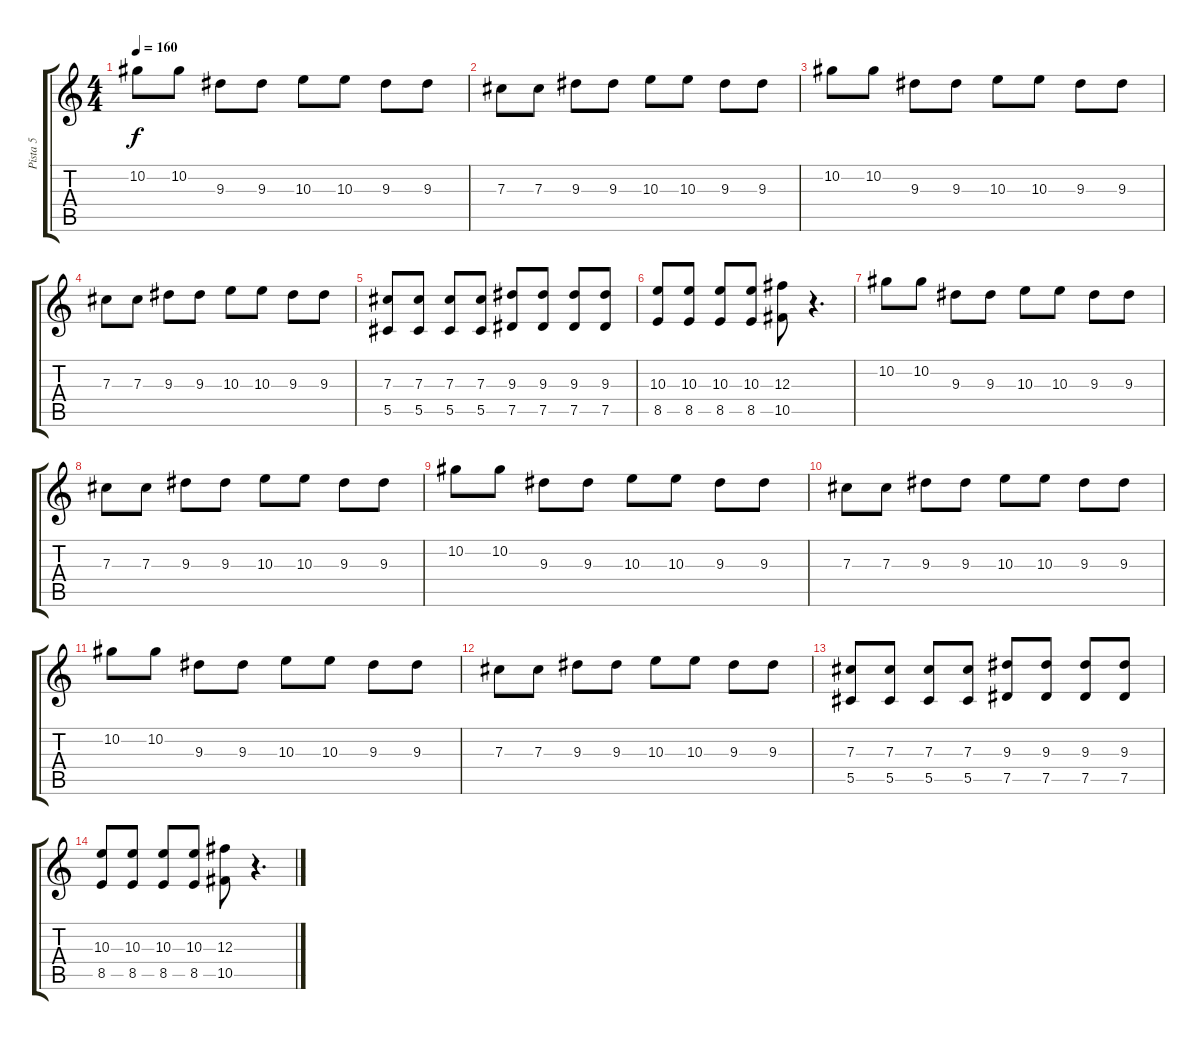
\track ("Pista 5" "Pista 5") {instrument distortionguitar}
\staff {score tabs}
\tuning (Eb4 Bb3 Gb3 Db3 Ab2 Db2) {hide}
\ts (4 4)
\tempo 160
\clef g2
\ks c
10.2.8{dy f} 10.2.8 9.3.8 9.3.8 10.3.8 10.3.8 9.3.8 9.3.8 |
7.3.8 7.3.8 9.3.8 9.3.8 10.3.8 10.3.8 9.3.8 9.3.8 |
10.2.8 10.2.8 9.3.8 9.3.8 10.3.8 10.3.8 9.3.8 9.3.8 |
7.3.8 7.3.8 9.3.8 9.3.8 10.3.8 10.3.8 9.3.8 9.3.8 |
(7.3 5.5).8 (7.3 5.5).8 (7.3 5.5).8 (7.3 5.5).8 (9.3 7.5).8 (9.3 7.5).8 (9.3 7.5).8 (9.3 7.5).8 |
(10.3 8.5).8 (10.3 8.5).8 (10.3 8.5).8 (10.3 8.5).8 (12.3 10.5).8 r.4{d} |
10.2.8 10.2.8 9.3.8 9.3.8 10.3.8 10.3.8 9.3.8 9.3.8 |
7.3.8 7.3.8 9.3.8 9.3.8 10.3.8 10.3.8 9.3.8 9.3.8 |
10.2.8 10.2.8 9.3.8 9.3.8 10.3.8 10.3.8 9.3.8 9.3.8 |
7.3.8 7.3.8 9.3.8 9.3.8 10.3.8 10.3.8 9.3.8 9.3.8 |
10.2.8 10.2.8 9.3.8 9.3.8 10.3.8 10.3.8 9.3.8 9.3.8 |
7.3.8 7.3.8 9.3.8 9.3.8 10.3.8 10.3.8 9.3.8 9.3.8 |
(7.3 5.5).8 (7.3 5.5).8 (7.3 5.5).8 (7.3 5.5).8 (9.3 7.5).8 (9.3 7.5).8 (9.3 7.5).8 (9.3 7.5).8 |
(10.3 8.5).8 (10.3 8.5).8 (10.3 8.5).8 (10.3 8.5).8 (12.3 10.5).8 r.4{d}
